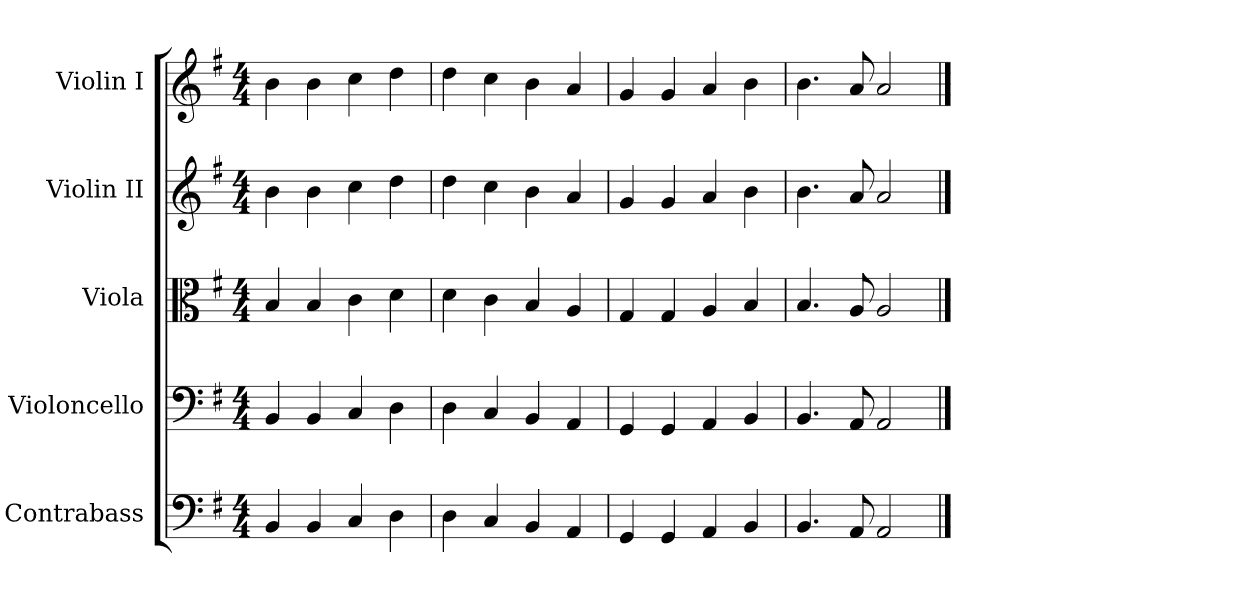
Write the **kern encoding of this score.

**kern	**kern	**kern	**kern	**kern
*part5	*part4	*part3	*part2	*part1
*staff5	*staff4	*staff3	*staff2	*staff1
*I"Contrabass	*I"Violoncello	*I"Viola	*I"Violin II	*I"Violin I
*I'Cb.	*I'Vc.	*I'Vla.	*I'Vln. II	*I'Vln. I
*clefF4	*clefF4	*clefC3	*clefG2	*clefG2
*ITrd7c12	*	*	*	*
*k[f#]	*k[f#]	*k[f#]	*k[f#]	*k[f#]
*M4/4	*M4/4	*M4/4	*M4/4	*M4/4
*MM140	*MM140	*MM140	*MM140	*MM140
=1	=1	=1	=1	=1
4BBB/	4BB/	4B/	4b\	4b\
4BBB/	4BB/	4B/	4b\	4b\
4CC/	4C/	4c\	4cc\	4cc\
4DD\	4D\	4d\	4dd\	4dd\
=2	=2	=2	=2	=2
4DD\	4D\	4d\	4dd\	4dd\
4CC/	4C/	4c\	4cc\	4cc\
4BBB/	4BB/	4B/	4b\	4b\
4AAA/	4AA/	4A/	4a/	4a/
=3	=3	=3	=3	=3
4GGG/	4GG/	4G/	4g/	4g/
4GGG/	4GG/	4G/	4g/	4g/
4AAA/	4AA/	4A/	4a/	4a/
4BBB/	4BB/	4B/	4b\	4b\
=4	=4	=4	=4	=4
4.BBB/	4.BB/	4.B/	4.b\	4.b\
8AAA/	8AA/	8A/	8a/	8a/
2AAA/	2AA/	2A/	2a/	2a/
==	==	==	==	==
*-	*-	*-	*-	*-
